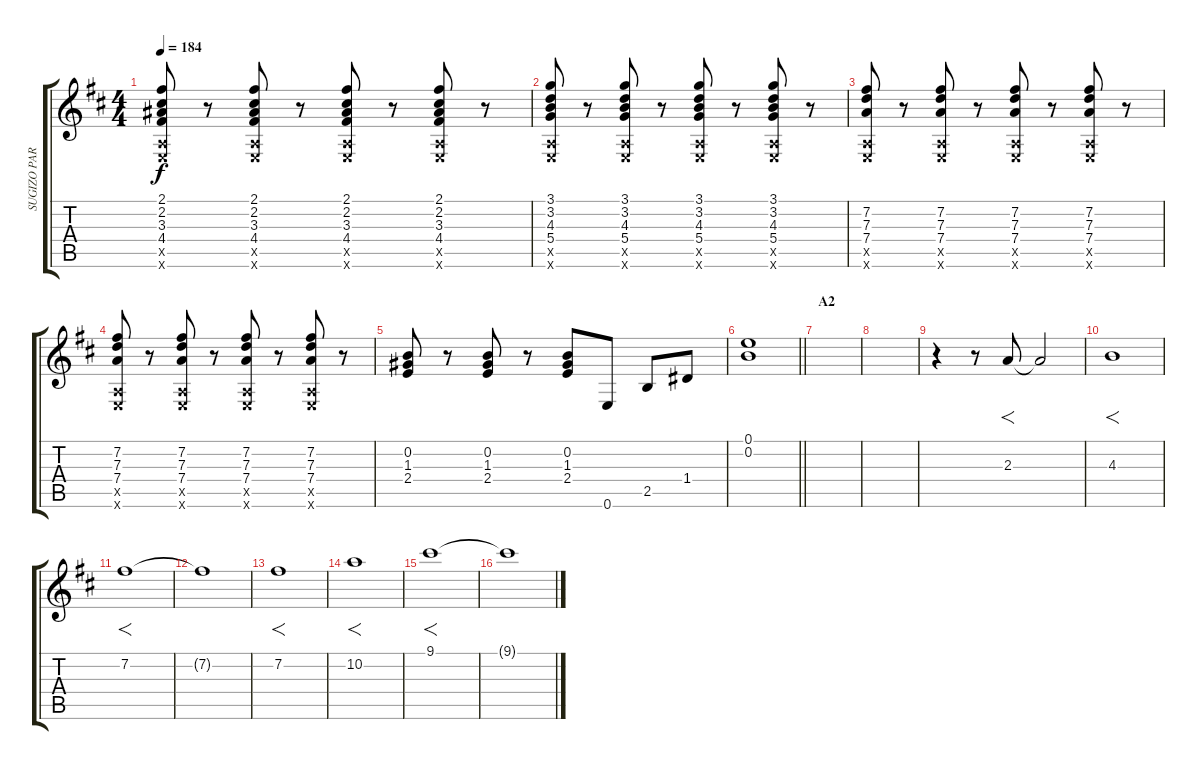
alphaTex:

\track ("SUGIZO PART 2" "SUGIZO PAR") {instrument distortionguitar}
\staff {score tabs}
\tuning (E4 B3 G3 D3 A2 E2) {hide}
\ts (4 4)
\tempo 184
\clef g2
\ks bminor
(2.1 2.2 3.3 4.4 0.5{x} 0.6{x}).8{dy f} r.8 (2.1 2.2 3.3 4.4 0.5{x} 0.6{x}).8 r.8 (2.1 2.2 3.3 4.4 0.5{x} 0.6{x}).8 r.8 (2.1 2.2 3.3 4.4 0.5{x} 0.6{x}).8 r.8 |
(3.1 3.2 4.3 5.4 0.5{x} 0.6{x}).8 r.8 (3.1 3.2 4.3 5.4 0.5{x} 0.6{x}).8 r.8 (3.1 3.2 4.3 5.4 0.5{x} 0.6{x}).8 r.8 (3.1 3.2 4.3 5.4 0.5{x} 0.6{x}).8 r.8 |
(7.2 7.3 7.4 0.5{x} 0.6{x}).8 r.8 (7.2 7.3 7.4 0.5{x} 0.6{x}).8 r.8 (7.2 7.3 7.4 0.5{x} 0.6{x}).8 r.8 (7.2 7.3 7.4 0.5{x} 0.6{x}).8 r.8 |
(7.2 7.3 7.4 0.5{x} 0.6{x}).8 r.8 (7.2 7.3 7.4 0.5{x} 0.6{x}).8 r.8 (7.2 7.3 7.4 0.5{x} 0.6{x}).8 r.8 (7.2 7.3 7.4 0.5{x} 0.6{x}).8 r.8 |
(0.2 1.3 2.4).8 r.8 (0.2 1.3 2.4).8 r.8 (0.2 1.3 2.4).8 0.6.8 2.5.8 1.4.8 |
\barLineRight lightlight
(0.1 0.2).1 |
\section ("" "A2")
|
|
r.4{volume 11} r.8 2.3.8{f} 2.3{t}.2 |
4.3.1{f} |
7.2.1{f} |
7.2{t}.1 |
7.2.1{f} |
10.2.1{f} |
9.1.1{f} |
9.1{t}.1
